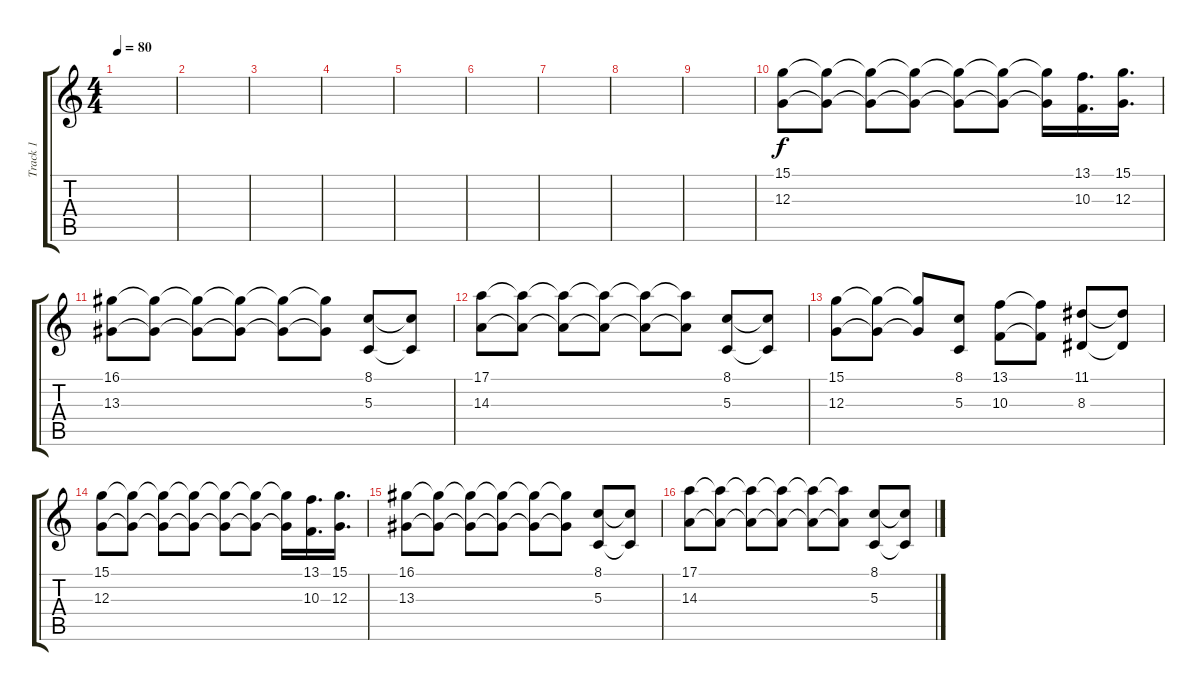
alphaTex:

\track ("Track 1" "Track 1") {instrument choiraahs}
\staff {score tabs}
\tuning (E4 B3 G3 D3 A2 E2) {hide}
\ts (4 4)
\tempo 80
\clef g2
\ks c
|
|
|
|
|
|
|
|
|
(15.1 12.3).8 (15.1{t} 12.3{t}).8 (15.1{t} 12.3{t}).8 (15.1{t} 12.3{t}).8 (15.1{t} 12.3{t}).8 (15.1{t} 12.3{t}).8 (15.1{t} 12.3{t}).16 (13.1 10.3).16{d} (15.1 12.3).16{d} |
(16.1 13.3).8 (16.1{t} 13.3{t}).8 (16.1{t} 13.3{t}).8 (16.1{t} 13.3{t}).8 (16.1{t} 13.3{t}).8 (16.1{t} 13.3{t}).8 (8.1 5.3).8 (8.1{t} 5.3{t}).8 |
(17.1 14.3).8 (17.1{t} 14.3{t}).8 (17.1{t} 14.3{t}).8 (17.1{t} 14.3{t}).8 (17.1{t} 14.3{t}).8 (17.1{t} 14.3{t}).8 (8.1 5.3).8 (8.1{t} 5.3{t}).8 |
(15.1 12.3).8 (15.1{t} 12.3{t}).8 (15.1{t} 12.3{t}).8 (8.1 5.3).8 (13.1 10.3).8 (13.1{t} 10.3{t}).8 (11.1 8.3).8 (11.1{t} 8.3{t}).8 |
(15.1 12.3).8 (15.1{t} 12.3{t}).8 (15.1{t} 12.3{t}).8 (15.1{t} 12.3{t}).8 (15.1{t} 12.3{t}).8 (15.1{t} 12.3{t}).8 (15.1{t} 12.3{t}).16 (13.1 10.3).16{d} (15.1 12.3).16{d} |
(16.1 13.3).8 (16.1{t} 13.3{t}).8 (16.1{t} 13.3{t}).8 (16.1{t} 13.3{t}).8 (16.1{t} 13.3{t}).8 (16.1{t} 13.3{t}).8 (8.1 5.3).8 (8.1{t} 5.3{t}).8 |
(17.1 14.3).8 (17.1{t} 14.3{t}).8 (17.1{t} 14.3{t}).8 (17.1{t} 14.3{t}).8 (17.1{t} 14.3{t}).8 (17.1{t} 14.3{t}).8 (8.1 5.3).8 (8.1{t} 5.3{t}).8
